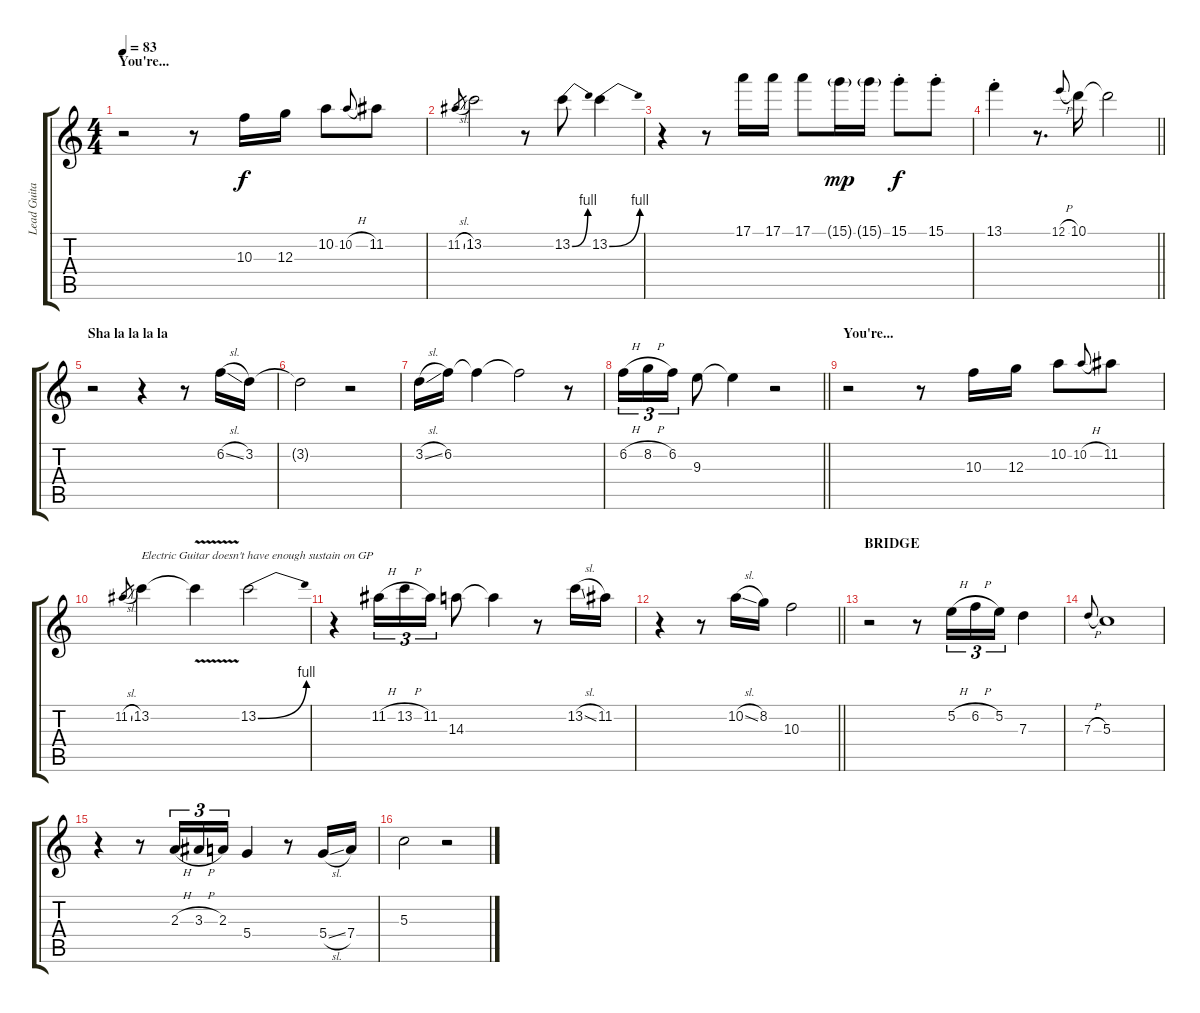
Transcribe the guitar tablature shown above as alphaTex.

\track ("Lead Guitar (Mandel)" "Lead Guita") {instrument electricguitarjazz}
\staff {score tabs}
\tuning (E4 B3 G3 D3 A2 E2) {hide}
\ts (4 4)
\section ("" "You're...")
\tempo 83
\clef g2
\ks c
r.2{dy f} r.8 10.3.16 12.3.16 10.2.8 10.2{h}.8{gr onbeat} 11.2.8 |
11.2{sl}.8{gr} 13.2.2 r.8 13.2{be (bend 0 0 60 4)}.8 13.2{be (bend 0 0 60 4)}.4 |
r.4 r.8 17.1.16 17.1.16 17.1.8 15.1{g}.16{dy mp} 15.1{g}.16 15.1{st}.8{dy f} 15.1{st}.8 |
\barLineRight lightlight
13.1{st}.4 r.8{d} 12.1{h}.8{gr onbeat} 10.1.16 10.1{t}.2 |
\section ("" "Sha la la la la")
r.2 r.4 r.8 6.2{sl}.16 3.2.16 |
3.2{t}.2 r.2 |
3.2{sl}.16 6.2.16 6.2{t}.4 6.2{t}.2 r.8 |
\barLineRight lightlight
6.2{h}.16{tu (3 2)} 8.2{h}.16{tu (3 2)} 6.2.16{tu (3 2)} 9.3.8 9.3{t}.4 r.2 |
\section ("" "You're...")
r.2 r.8 10.3.16 12.3.16 10.2.8 10.2{h}.8{gr onbeat} 11.2.8 |
11.2{sl}.8{gr} 13.2.4{txt "Electric Guitar doesn't have enough sustain on GP"} 13.2{v t}.4 13.2{be (bend 0 0 60 4)}.2 |
r.4 11.2{h}.16{tu (3 2)} 13.2{h}.16{tu (3 2)} 11.2.16{tu (3 2)} 14.3.8 14.3{t}.4 r.8 13.2{sl}.16 11.2.16 |
\barLineRight lightlight
r.4 r.8 10.2{sl}.16 8.2.16 10.3.2 |
\section ("" "BRIDGE")
r.2 r.8 5.2{h}.16{tu (3 2)} 6.2{h}.16{tu (3 2)} 5.2.16{tu (3 2)} 7.3.4 |
7.3{h}.8{gr onbeat} 5.3.1 |
r.4 r.8 2.3{h}.16{tu (3 2)} 3.3{h}.16{tu (3 2)} 2.3.16{tu (3 2)} 5.4.4 r.8 5.4{sl}.16 7.4.16 |
5.3.2 r.2
